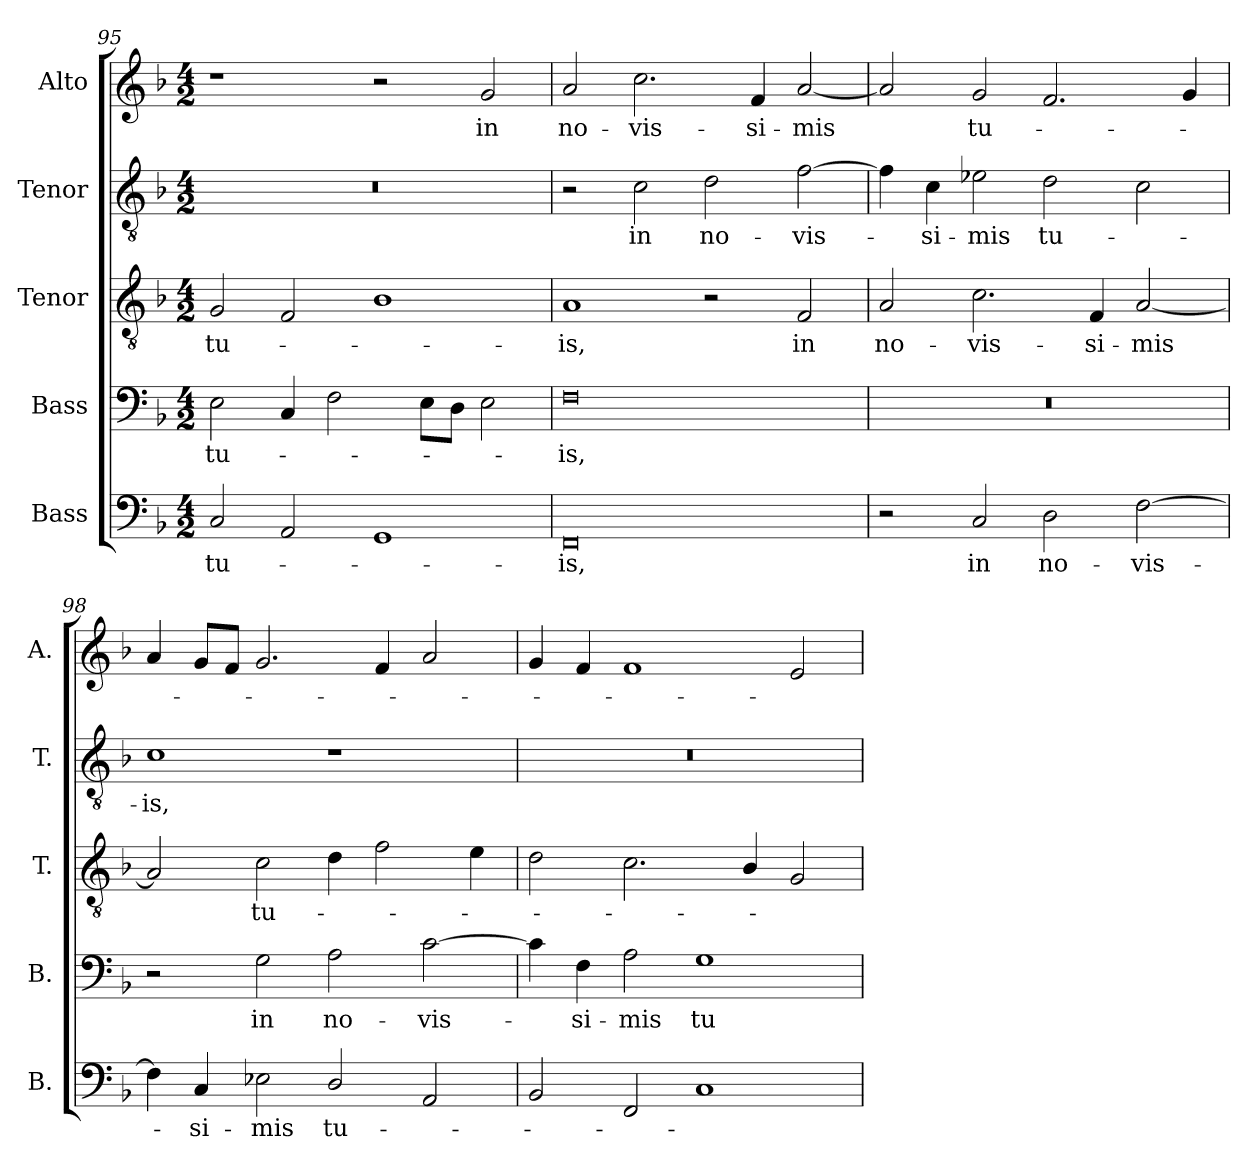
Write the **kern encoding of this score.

**kern	**text	**kern	**text	**kern	**text	**kern	**text	**kern	**text
*part5	*part5	*part4	*part4	*part3	*part3	*part2	*part2	*part1	*part1
*staff5	*staff5	*staff4	*staff4	*staff3	*staff3	*staff2	*staff2	*staff1	*staff1
*I"Bass	*	*I"Bass	*	*I"Tenor	*	*I"Tenor	*	*I"Alto	*
*I'B.	*	*I'B.	*	*I'T.	*	*I'T.	*	*I'A.	*
*clefF4	*	*clefF4	*	*clefGv2	*	*clefGv2	*	*clefG2	*
*	*	*	*	*ITrd7c12	*	*ITrd7c12	*	*	*
*k[b-]	*	*k[b-]	*	*k[b-]	*	*k[b-]	*	*k[b-]	*
*F:	*	*F:	*	*F:	*	*F:	*	*F:	*
*M4/2	*	*M4/2	*	*M4/2	*	*M4/2	*	*M4/2	*
=95	=95	=95	=95	=95	=95	=95	=95	=95	=95
!	!LO:LY:b:color=#000000	!	!	!	!	!	!	!	!
!	!	!	!LO:LY:b:color=#000000	!	!	!	!	!	!
!	!	!	!	!	!LO:LY:b:color=#000000	!LO:N:vis=1	!	!	!
2Ci/	tu-	2Ei\	tu-	2GGi/	tu-	0r	.	1r	.
2AAi/	.	4Ci/	.	2FFi/	.	.	.	.	.
.	.	2Fi\	.	.	.	.	.	.	.
1GGi	.	.	.	1BB-i	.	.	.	2r	.
.	.	8Ei\L	.	.	.	.	.	.	.
.	.	8Di\J	.	.	.	.	.	.	.
!	!	!	!	!	!	!	!	!	!LO:LY:b:color=#000000
.	.	2Ei\	.	.	.	.	.	2gi/	in
!!LO:PB:g=z
=96	=96	=96	=96	=96	=96	=96	=96	=96	=96
!	!LO:LY:b:color=#000000	!	!	!	!	!	!	!	!
!	!	!	!LO:LY:b:color=#000000	!	!	!	!	!	!
!	!	!	!	!	!LO:LY:b:color=#000000	!	!	!	!
!	!	!	!	!	!	!	!	!	!LO:LY:b:color=#000000
0FFi	-is,	0Fi	-is,	1AAi	-is,	2r	.	2ai/	no-
!	!	!	!	!	!	!	!LO:LY:b:color=#000000	!	!
!	!	!	!	!	!	!	!	!	!LO:LY:b:color=#000000
.	.	.	.	.	.	2Ci\	in	2.cci\	-vis-
!	!	!	!	!	!	!	!LO:LY:b:color=#000000	!	!
.	.	.	.	2r	.	2Di\	no-	.	.
!	!	!	!	!	!	!	!	!	!LO:LY:b:color=#000000
.	.	.	.	.	.	.	.	4fi/	-si-
!	!	!	!	!	!LO:LY:b:color=#000000	!	!	!	!
!	!	!	!	!	!	!	!LO:LY:b:color=#000000	!	!
!	!	!	!	!	!	!	!	!	!LO:LY:b:color=#000000
.	.	.	.	2FFi/	in	[2Fi\	-vis-	[2ai/	-mis
=97	=97	=97	=97	=97	=97	=97	=97	=97	=97
!	!	!LO:N:vis=1	!	!	!	!	!	!	!
!	!	!	!	!	!LO:LY:b:color=#000000	!	!	!	!
2r	.	0r	.	2AAi/	no-	4Fi\]	.	2ai/]	.
!	!	!	!	!	!	!	!LO:LY:b:color=#000000	!	!
.	.	.	.	.	.	4Ci\	-si-	.	.
!	!LO:LY:b:color=#000000	!	!	!	!	!	!	!	!
!	!	!	!	!	!LO:LY:b:color=#000000	!	!	!	!
!	!	!	!	!	!	!	!LO:LY:b:color=#000000	!	!
!	!	!	!	!	!	!	!	!	!LO:LY:b:color=#000000
2Ci/	in	.	.	2.Ci\	-vis-	2E-Xi\	-mis	2gi/	tu-
!	!LO:LY:b:color=#000000	!	!	!	!	!	!	!	!
!	!	!	!	!	!	!	!LO:LY:b:color=#000000	!	!
2Di\	no-	.	.	.	.	2Di\	tu-	2.fi/	.
!	!	!	!	!	!LO:LY:b:color=#000000	!	!	!	!
.	.	.	.	4FFi/	-si-	.	.	.	.
!	!LO:LY:b:color=#000000	!	!	!	!	!	!	!	!
!	!	!	!	!	!LO:LY:b:color=#000000	!	!	!	!
[2Fi\	-vis-	.	.	[2AAi/	-mis	2Ci\	.	.	.
.	.	.	.	.	.	.	.	4gi/	.
=98	=98	=98	=98	=98	=98	=98	=98	=98	=98
!	!	!	!	!	!	!	!LO:LY:b:color=#000000	!	!
4Fi\]	.	2r	.	2AAi/]	.	1Ci	-is,	4ai/	.
!	!LO:LY:b:color=#000000	!	!	!	!	!	!	!	!
4Ci/	-si-	.	.	.	.	.	.	8gi/L	.
.	.	.	.	.	.	.	.	8fi/J	.
!	!LO:LY:b:color=#000000	!	!	!	!	!	!	!	!
!	!	!	!LO:LY:b:color=#000000	!	!	!	!	!	!
!	!	!	!	!	!LO:LY:b:color=#000000	!	!	!	!
2E-Xi\	-mis	2Gi\	in	2Ci\	tu-	.	.	2.gi/	.
!	!LO:LY:b:color=#000000	!	!	!	!	!	!	!	!
!	!	!	!LO:LY:b:color=#000000	!	!	!	!	!	!
2Di/	tu-	2Ai\	no-	4Di\	.	1r	.	.	.
.	.	.	.	2Fi\	.	.	.	4fi/	.
!	!	!	!LO:LY:b:color=#000000	!	!	!	!	!	!
2AAi/	.	[2ci\	-vis-	.	.	.	.	2ai/	.
.	.	.	.	4Ei\	.	.	.	.	.
=99	=99	=99	=99	=99	=99	=99	=99	=99	=99
!	!	!	!	!	!	!LO:N:vis=1	!	!	!
2BB-i/	.	4ci\]	.	2Di\	.	0r	.	4gi/	.
!	!	!	!LO:LY:b:color=#000000	!	!	!	!	!	!
.	.	4Fi\	-si-	.	.	.	.	4fi/	.
!	!	!	!LO:LY:b:color=#000000	!	!	!	!	!	!
2FFi/	.	2Ai\	-mis	2.Ci\	.	.	.	1fi	.
!	!	!	!LO:LY:b:color=#000000	!	!	!	!	!	!
1Ci	.	1Gi	tu-	.	.	.	.	.	.
.	.	.	.	4BB-i/	.	.	.	.	.
.	.	.	.	2GGi/	.	.	.	2ei/	.
=	=	=	=	=	=	=	=	=	=
*-	*-	*-	*-	*-	*-	*-	*-	*-	*-
